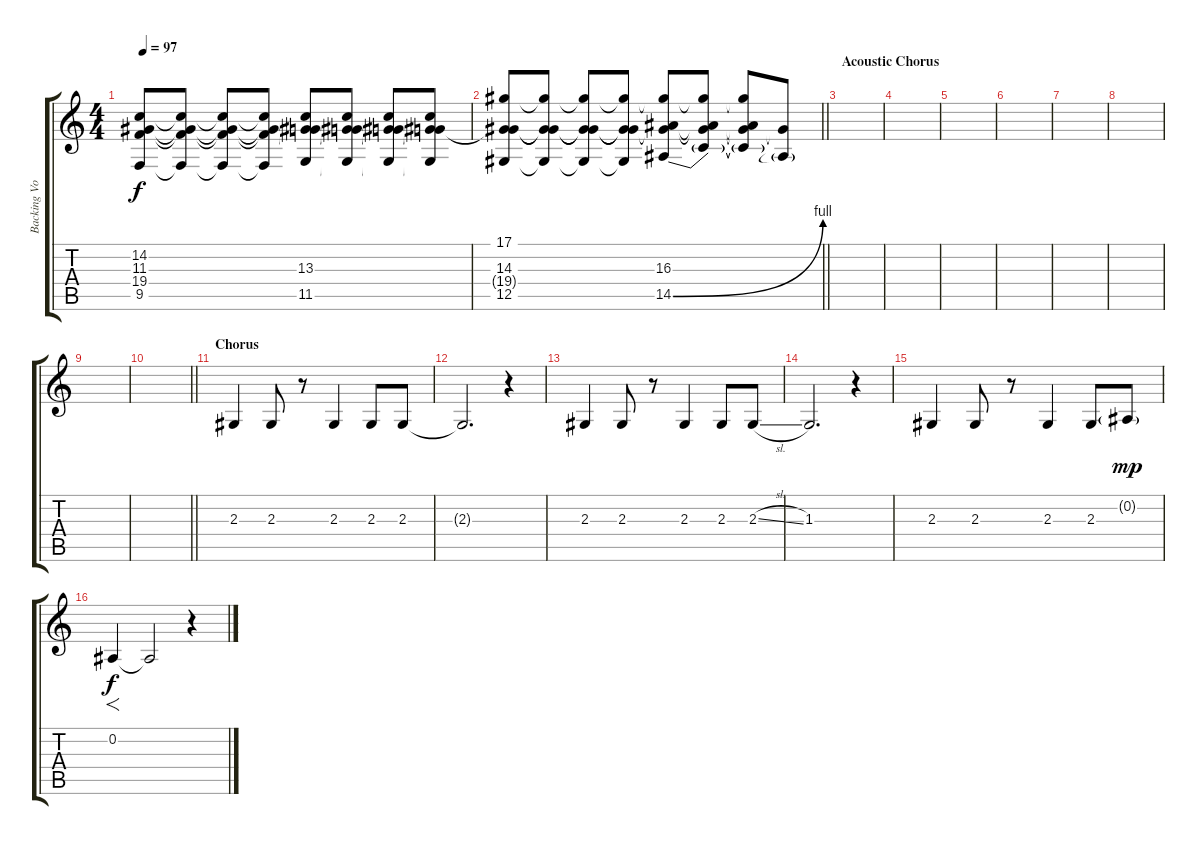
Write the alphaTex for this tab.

\track ("Backing Vocals" "Backing Vo") {instrument lead3calliope}
\staff {score tabs}
\tuning (Eb4 Bb3 Gb3 Db3 Ab2 Eb2) {hide}
\ts (4 4)
\tempo 97
\clef g2
\ks c
(14.2 11.3 19.4 9.5).8{dy f} (14.2{t} 11.3{t} 19.4{t} 9.5{t}).8 (14.2{t} 11.3{t} 19.4{t} 9.5{t}).8 (14.2{t} 11.3{t} 19.4{t} 9.5{t}).8 (14.2{t} 13.3 19.4{t} 11.5).8 (14.2{t} 13.3{t} 19.4{t} 11.5{t}).8 (14.2{t} 13.3{t} 19.4{t} 11.5{t}).8 (14.2{t} 13.3{t} 19.4{t} 11.5{t}).8 |
\barLineRight lightlight
(17.1 14.3 19.4{t} 12.5).8 (17.1{t} 14.3{t} 19.4{t} 12.5{t}).8 (17.1{t} 14.3{t} 19.4{t} 12.5{t}).8 (17.1{t} 14.3{t} 19.4{t} 12.5{t}).8 (17.1{t} 16.3 19.4{t} 14.5{be (bend 0 0 60 4)}).8 (17.1{t} 16.3{t} 19.4{t} 14.5{t}).8 (17.1{t} 16.3{t} 19.4{t} 14.5{t}).8 (19.4{t} 14.5{t}).8 |
\section ("" "Acoustic Chorus")
|
|
|
|
|
|
|
\barLineRight lightlight
|
\section ("" "Chorus")
2.3.4 2.3.8 r.8 2.3.4 2.3.8 2.3.8 |
2.3{t}.2{d} r.4 |
2.3.4 2.3.8 r.8 2.3.4 2.3.8 2.3{sl}.8 |
1.3.2{d} r.4 |
2.3.4 2.3.8 r.8 2.3.4 2.3.8 0.2{g}.8{dy mp} |
0.2.4{f dy f} 0.2{t}.2 r.4
